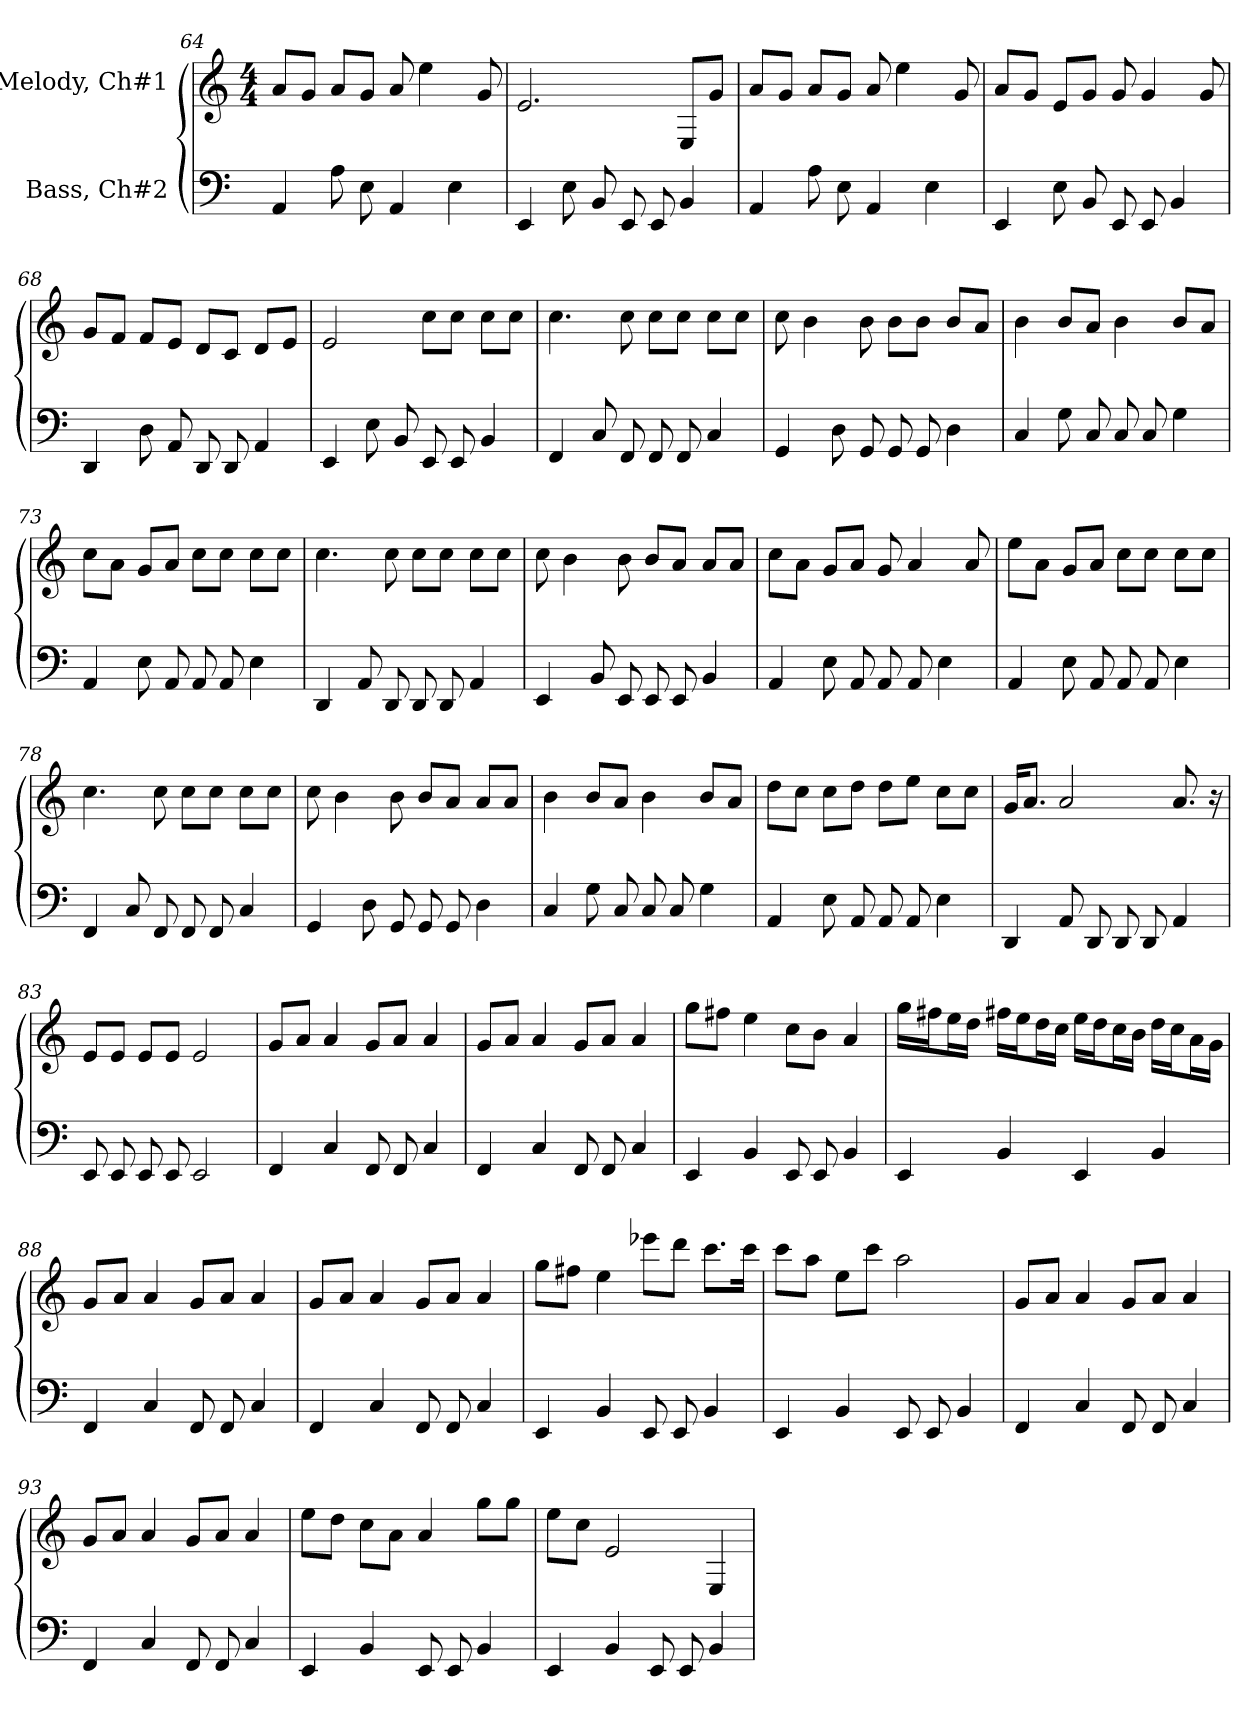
**kern	**kern
*part2	*part1
*staff2	*staff1
*I"Bass, Ch#2	*I"Melody, Ch#1
*clefF4	*
*	*M4/4
=64	=64
4AA	8aL
.	8gJ
8A	8aL
8E	8gJ
4AA	8a
.	4ee
4E	.
.	8g
=65	=65
4EE	2.e
8E	.
8BB	.
8EE	.
8EE	.
4BB	8EL
.	8gJ
=66	=66
4AA	8aL
.	8gJ
8A	8aL
8E	8gJ
4AA	8a
.	4ee
4E	.
.	8g
=67	=67
4EE	8aL
.	8gJ
8E	8eL
8BB	8gJ
8EE	8g
8EE	4g
4BB	.
.	8g
=68	=68
4DD	8gL
.	8fJ
8D	8fL
8AA	8eJ
8DD	8dL
8DD	8cJ
4AA	8dL
.	8eJ
=69	=69
4EE	2e
8E	.
8BB	.
8EE	8ccL
8EE	8ccJ
4BB	8ccL
.	8ccJ
=70	=70
4FF	4.cc
8C	.
8FF	8cc
8FF	8ccL
8FF	8ccJ
4C	8ccL
.	8ccJ
=71	=71
4GG	8cc
.	4b
8D	.
8GG	8b
8GG	8bL
8GG	8bJ
4D	8bL
.	8aJ
=72	=72
4C	4b
8G	8bL
8C	8aJ
8C	4b
8C	.
4G	8bL
.	8aJ
=73	=73
4AA	8ccL
.	8aJ
8E	8gL
8AA	8aJ
8AA	8ccL
8AA	8ccJ
4E	8ccL
.	8ccJ
=74	=74
4DD	4.cc
8AA	.
8DD	8cc
8DD	8ccL
8DD	8ccJ
4AA	8ccL
.	8ccJ
=75	=75
4EE	8cc
.	4b
8BB	.
8EE	8b
8EE	8bL
8EE	8aJ
4BB	8aL
.	8aJ
=76	=76
4AA	8ccL
.	8aJ
8E	8gL
8AA	8aJ
8AA	8g
8AA	4a
4E	.
.	8a
=77	=77
4AA	8eeL
.	8aJ
8E	8gL
8AA	8aJ
8AA	8ccL
8AA	8ccJ
4E	8ccL
.	8ccJ
=78	=78
4FF	4.cc
8C	.
8FF	8cc
8FF	8ccL
8FF	8ccJ
4C	8ccL
.	8ccJ
=79	=79
4GG	8cc
.	4b
8D	.
8GG	8b
8GG	8bL
8GG	8aJ
4D	8aL
.	8aJ
=80	=80
4C	4b
8G	8bL
8C	8aJ
8C	4b
8C	.
4G	8bL
.	8aJ
=81	=81
4AA	8ddL
.	8ccJ
8E	8ccL
8AA	8ddJ
8AA	8ddL
8AA	8eeJ
4E	8ccL
.	8ccJ
=82	=82
4DD	16gKL
.	8.aJ
8AA	2a
8DD	.
8DD	.
8DD	.
4AA	8.a
.	16r
=83	=83
8EE	8eL
8EE	8eJ
8EE	8eL
8EE	8eJ
2EE	2e
=84	=84
4FF	8gL
.	8aJ
4C	4a
8FF	8gL
8FF	8aJ
4C	4a
=85	=85
4FF	8gL
.	8aJ
4C	4a
8FF	8gL
8FF	8aJ
4C	4a
=86	=86
4EE	8ggL
.	8ff#XJ
4BB	4ee
8EE	8ccL
8EE	8bJ
4BB	4a
=87	=87
4EE	16ggLL
.	16ff#XJ
.	16eeL
.	16ddJJ
4BB	16ff#XLL
.	16eeJ
.	16ddL
.	16ccJJ
4EE	16eeLL
.	16ddJ
.	16ccL
.	16bJJ
4BB	16ddLL
.	16ccJ
.	16aL
.	16gJJ
=88	=88
4FF	8gL
.	8aJ
4C	4a
8FF	8gL
8FF	8aJ
4C	4a
=89	=89
4FF	8gL
.	8aJ
4C	4a
8FF	8gL
8FF	8aJ
4C	4a
=90	=90
4EE	8ggL
.	8ff#XJ
4BB	4ee
8EE	8eee-XL
8EE	8dddJ
4BB	8.cccL
.	16cccJk
=91	=91
4EE	8cccL
.	8aaJ
4BB	8eeL
.	8cccJ
8EE	2aa
8EE	.
4BB	.
=92	=92
4FF	8gL
.	8aJ
4C	4a
8FF	8gL
8FF	8aJ
4C	4a
=93	=93
4FF	8gL
.	8aJ
4C	4a
8FF	8gL
8FF	8aJ
4C	4a
=94	=94
4EE	8eeL
.	8ddJ
4BB	8ccL
.	8aJ
8EE	4a
8EE	.
4BB	8ggL
.	8ggJ
=95	=95
4EE	8eeL
.	8ccJ
4BB	2e
8EE	.
8EE	.
4BB	4E
=	=
*-	*-
